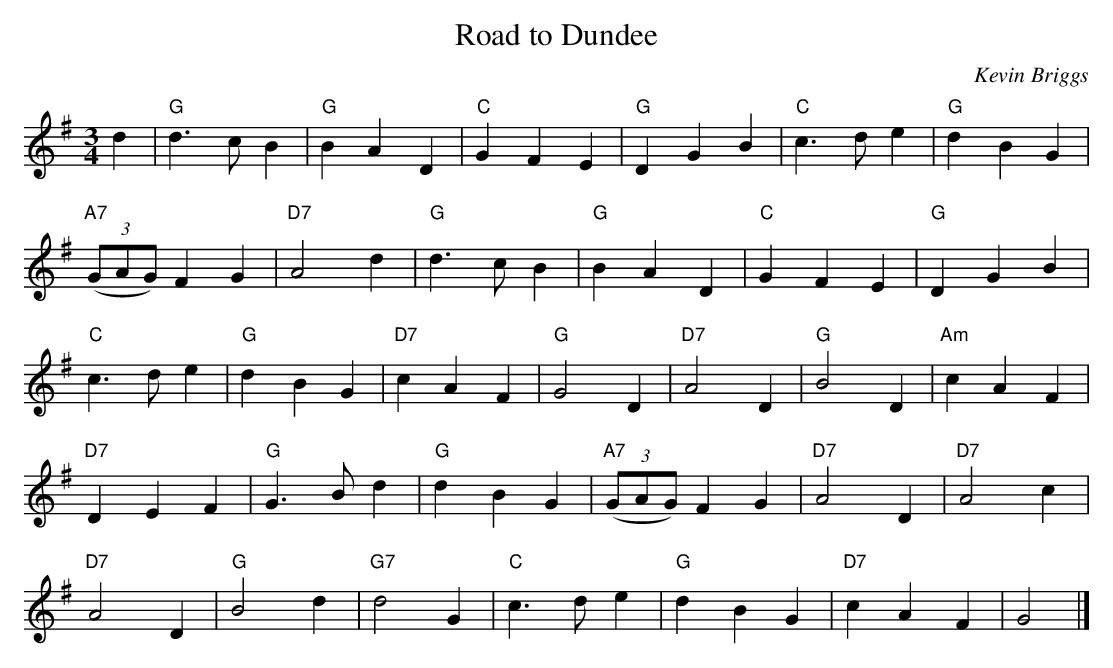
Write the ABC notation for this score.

X:1
T:Road to Dundee
C:Kevin Briggs
M:3/4
L:1/8
K:G
d2 | "G"d3 c B2 | "G"B2 A2 D2 | "C"G2 F2 E2 | \
"G"D2 G2 B2 | "C"c3 d e2 | "G"d2 B2 G2 |
"A7"((3GAG) F2 G2 | "D7"A4 d2 | "G"d3 c B2 | \
"G"B2 A2 D2 | "C"G2 F2 E2 | "G"D2 G2 B2 |
"C"c3 d e2 | "G"d2 B2 G2 | "D7"c2 A2 F2 | \
"G"G4 D2 | "D7"A4 D2 | "G"B4 D2 | "Am"c2 A2 F2 |
"D7"D2 E2 F2 | "G"G3 B d2 | "G"d2 B2 G2 | \
"A7"((3GAG) F2 G2 | "D7"A4 D2 | "D7"A4 c2 |
"D7"A4 D2 | "G"B4 d2 | "G7"d4 G2 | \
"C"c3 d e2 | "G"d2 B2 G2 | "D7"c2 A2 F2 | G4 |]
